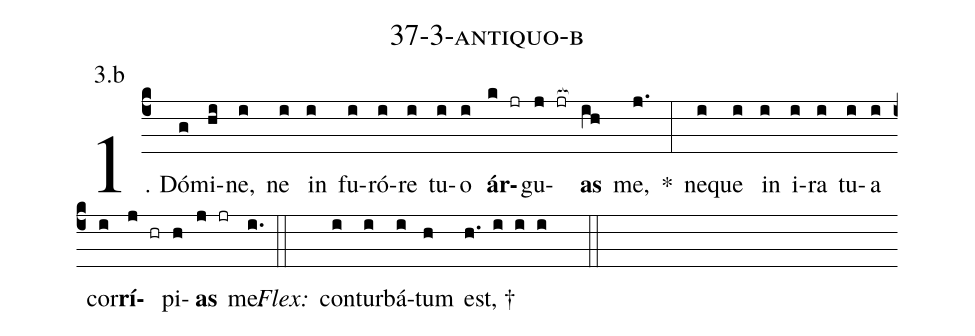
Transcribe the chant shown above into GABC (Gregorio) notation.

name: 37-3-antiquo-b;
annotation: 3.b;
%%
(c4)1. Dó(g)mi(hi)ne,(i) ne(i) in(i) fu(i)ró(i)re(i) tu(i)o(i) <b>ár</b>(k jr)gu(j jr[ocb:1{])<b>as</b>(ih[ocb:0}]) me,(j.) *(:) ne(i)que(i) in(i) i(i)ra(i) tu(i)a(i) cor(i)<b>rí</b>(j hr)pi(h)<b>as</b>(j jr) me.(i.) (::)
<i>Flex:</i>()  con(i)tur(i)bá(i)tum(h) est, †(h. i i i  ::)
